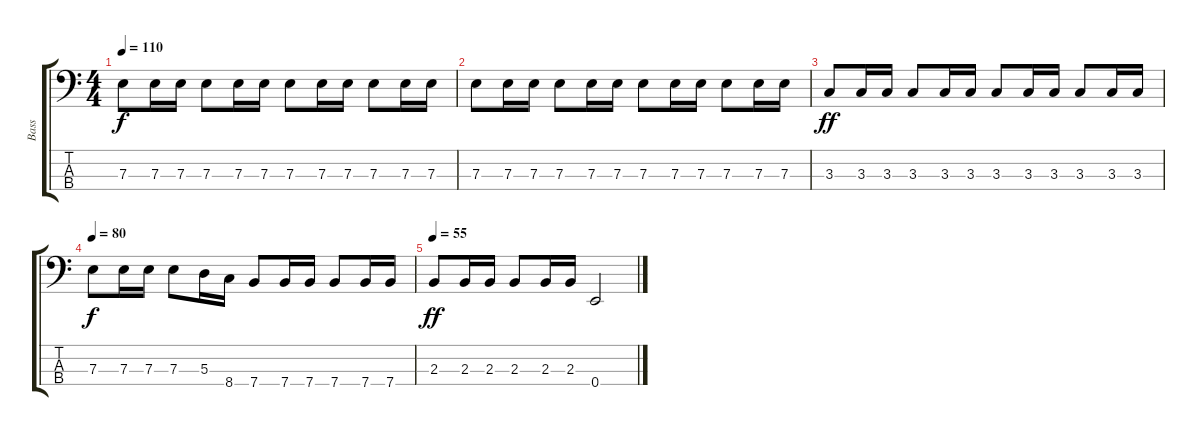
\track ("Bass" "Bass") {instrument electricbassfinger}
\staff {score tabs}
\tuning (G2 D2 A1 E1) {hide}
\ts (4 4)
\tempo 110
\clef f4
\ks c
7.3.8{dy f} 7.3.16 7.3.16 7.3.8 7.3.16 7.3.16 7.3.8 7.3.16 7.3.16 7.3.8 7.3.16 7.3.16 |
7.3.8 7.3.16 7.3.16 7.3.8 7.3.16 7.3.16 7.3.8 7.3.16 7.3.16 7.3.8 7.3.16 7.3.16 |
3.3.8{dy ff} 3.3.16 3.3.16 3.3.8 3.3.16 3.3.16 3.3.8 3.3.16 3.3.16 3.3.8 3.3.16 3.3.16 |
\tempo 80
7.3.8{dy f} 7.3.16 7.3.16 7.3.8 5.3.16 8.4.16 7.4.8 7.4.16 7.4.16 7.4.8 7.4.16 7.4.16 |
\tempo 55
2.3.8{dy ff} 2.3.16 2.3.16 2.3.8 2.3.16 2.3.16 0.4.2
